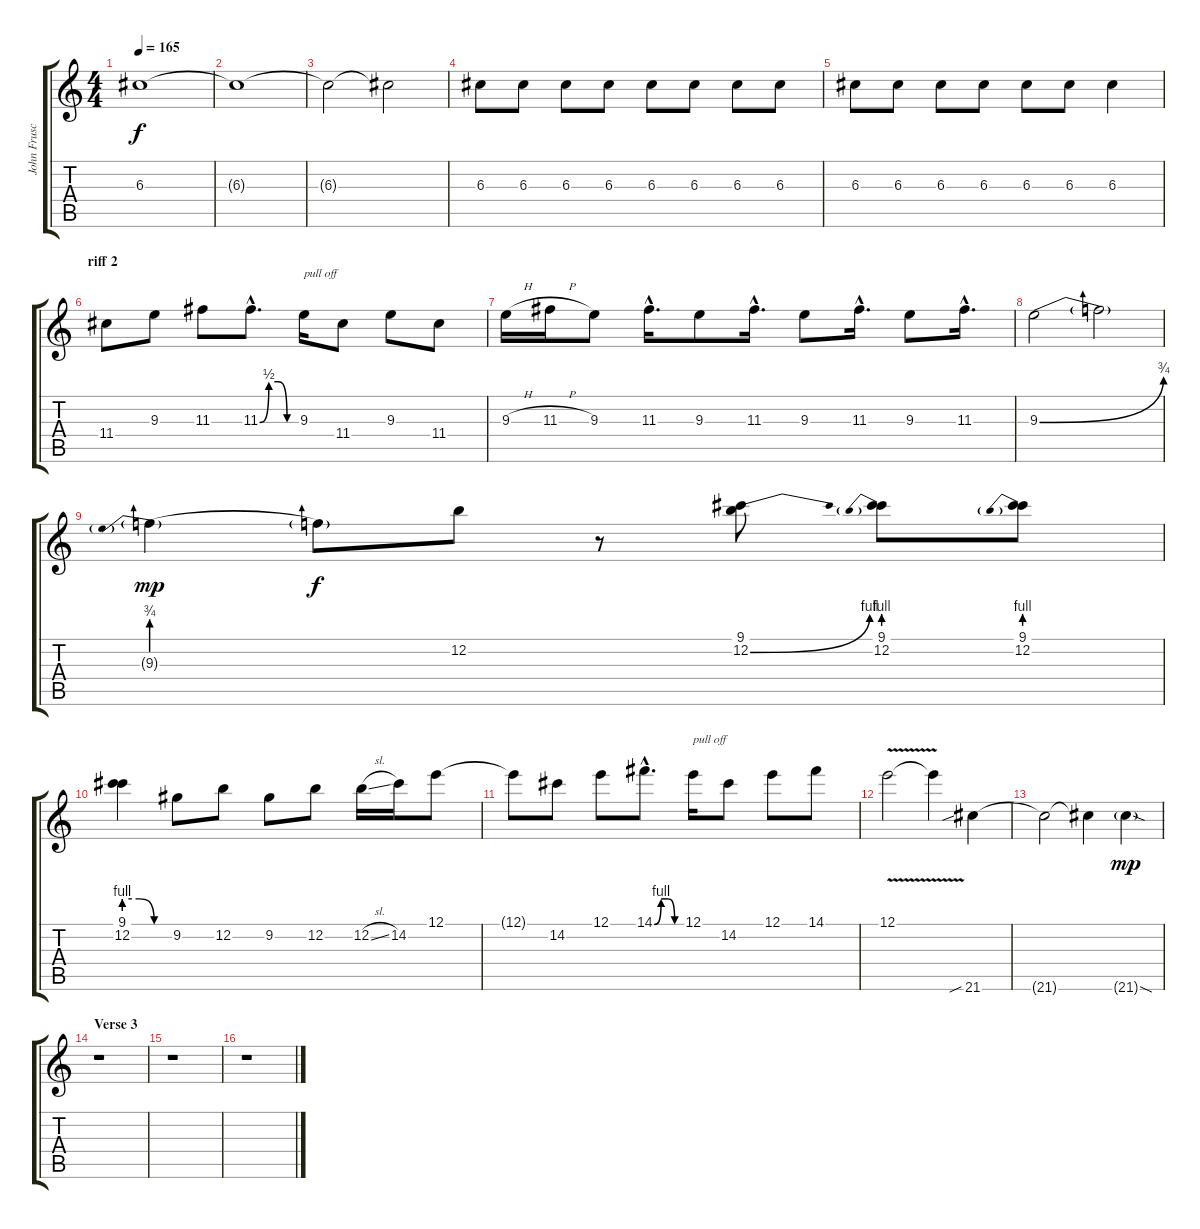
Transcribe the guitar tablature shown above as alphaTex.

\track ("John Frusciante - Guitar 2" "John Frusc") {instrument distortionguitar}
\staff {score tabs}
\tuning (E4 B3 G3 D3 A2 E2) {hide}
\ts (4 4)
\tempo 165
\clef g2
\ks c
6.3{t}.1{dy f} |
6.3{t}.1 |
6.3{t}.2 6.3{t}.2 |
6.3.8 6.3.8 6.3.8 6.3.8 6.3.8 6.3.8 6.3.8 6.3.8 |
6.3.8 6.3.8 6.3.8 6.3.8 6.3.8 6.3.8 6.3.4 |
\section ("" "riff 2")
11.4.8 9.3.8 11.3.8 11.3{be (custom 0 0 15 2 30 2 45 0 60 0) hac}.8{d} 9.3.16{txt "pull off"} 11.4.8 9.3.8 11.4.8 |
9.3{h}.16 11.3{h}.16 9.3.8 11.3{hac}.16{d} 9.3.8 11.3{hac}.16{d} 9.3.8 11.3{hac}.16{d} 9.3.8 11.3{hac}.16{d} |
9.3{be (bend 0 0 60 3)}.2 9.3{t}.2 |
9.3{be (prebend 0 3 60 3) g}.4{dy mp} 9.3{t}.8{dy f} 12.2.8 r.8 (9.1 12.2{be (bend 0 0 60 4)}).8 (9.1 12.2{be (prebend 0 4 60 4)}).8 (9.1 12.2{be (prebend 0 4 60 4)}).8 |
(9.1 12.2{be (custom 0 4 20 4 40 0 60 0)}).4 9.2.8 12.2.8 9.2.8 12.2.8 12.2{sl}.16 14.2.16 12.1.8 |
12.1{t}.8 14.2.8 12.1.8 14.1{be (custom 0 0 15 4 30 4 45 0 60 0) hac}.8{d} 12.1.16{txt "pull off"} 14.2.8 12.1.8 14.1.8 |
12.1{v}.2 12.1{t}.4 21.6{sib}.4 |
21.6{t}.2 21.6{t}.4 21.6{sod g}.4{dy mp} |
\section ("" "Verse 3")
r.1 |
r.1 |
r.1
